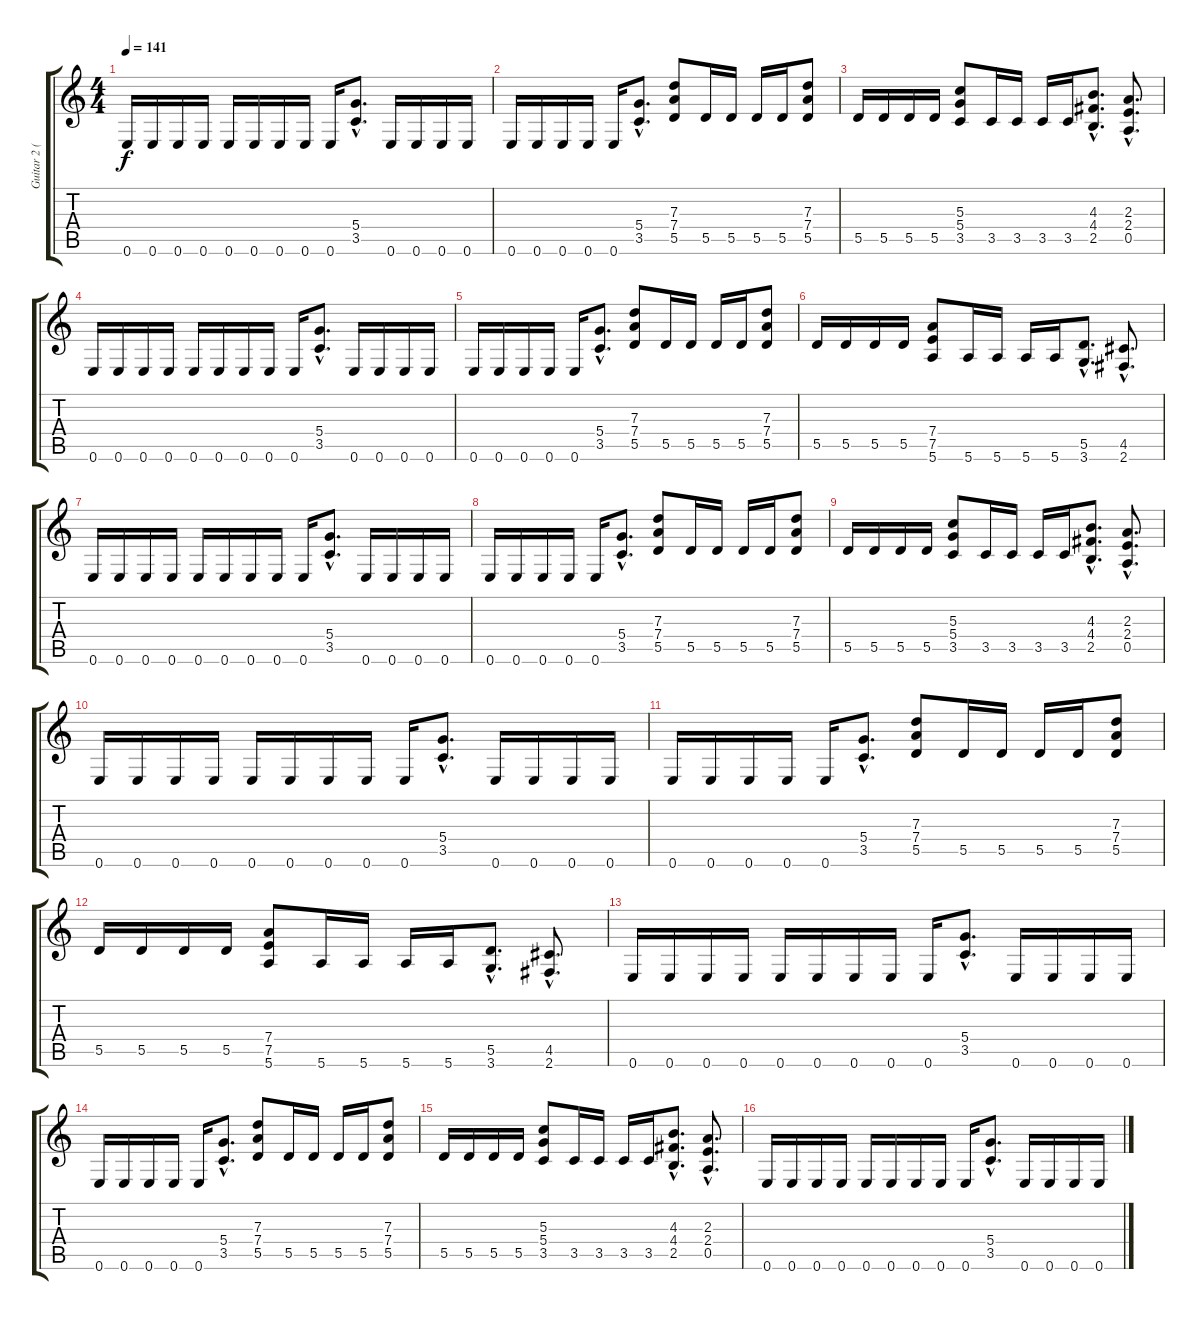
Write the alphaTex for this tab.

\track ("Guitar 2 (Rhythm)" "Guitar 2 (") {instrument distortionguitar}
\staff {score tabs}
\tuning (E4 B3 G3 D3 A2 E2) {hide}
\ts (4 4)
\tempo 141
\clef g2
\ks c
0.6.16{dy f instrument distortionguitar} 0.6.16 0.6.16 0.6.16 0.6.16 0.6.16 0.6.16 0.6.16 0.6.16 (5.4{hac} 3.5{hac}).8{d} 0.6.16 0.6.16 0.6.16 0.6.16 |
0.6.16 0.6.16 0.6.16 0.6.16 0.6.16 (5.4{hac} 3.5{hac}).8{d} (7.3 7.4 5.5).8 5.5.16 5.5.16 5.5.16 5.5.16 (7.3 7.4 5.5).8 |
5.5.16 5.5.16 5.5.16 5.5.16 (5.3 5.4 3.5).8 3.5.16 3.5.16 3.5.16 3.5.16 (4.3{hac} 4.4{hac} 2.5{hac}).8{d} (2.3{hac} 2.4{hac} 0.5{hac}).8{d} |
0.6.16 0.6.16 0.6.16 0.6.16 0.6.16 0.6.16 0.6.16 0.6.16 0.6.16 (5.4{hac} 3.5{hac}).8{d} 0.6.16 0.6.16 0.6.16 0.6.16 |
0.6.16 0.6.16 0.6.16 0.6.16 0.6.16 (5.4{hac} 3.5{hac}).8{d} (7.3 7.4 5.5).8 5.5.16 5.5.16 5.5.16 5.5.16 (7.3 7.4 5.5).8 |
5.5.16 5.5.16 5.5.16 5.5.16 (7.4 7.5 5.6).8 5.6.16 5.6.16 5.6.16 5.6.16 (5.5{hac} 3.6{hac}).8{d} (4.5{hac} 2.6{hac}).8{d} |
0.6.16 0.6.16 0.6.16 0.6.16 0.6.16 0.6.16 0.6.16 0.6.16 0.6.16 (5.4{hac} 3.5{hac}).8{d} 0.6.16 0.6.16 0.6.16 0.6.16 |
0.6.16 0.6.16 0.6.16 0.6.16 0.6.16 (5.4{hac} 3.5{hac}).8{d} (7.3 7.4 5.5).8 5.5.16 5.5.16 5.5.16 5.5.16 (7.3 7.4 5.5).8 |
5.5.16 5.5.16 5.5.16 5.5.16 (5.3 5.4 3.5).8 3.5.16 3.5.16 3.5.16 3.5.16 (4.3{hac} 4.4{hac} 2.5{hac}).8{d} (2.3{hac} 2.4{hac} 0.5{hac}).8{d} |
0.6.16 0.6.16 0.6.16 0.6.16 0.6.16 0.6.16 0.6.16 0.6.16 0.6.16 (5.4{hac} 3.5{hac}).8{d} 0.6.16 0.6.16 0.6.16 0.6.16 |
0.6.16 0.6.16 0.6.16 0.6.16 0.6.16 (5.4{hac} 3.5{hac}).8{d} (7.3 7.4 5.5).8 5.5.16 5.5.16 5.5.16 5.5.16 (7.3 7.4 5.5).8 |
5.5.16 5.5.16 5.5.16 5.5.16 (7.4 7.5 5.6).8 5.6.16 5.6.16 5.6.16 5.6.16 (5.5{hac} 3.6{hac}).8{d} (4.5{hac} 2.6{hac}).8{d} |
0.6.16 0.6.16 0.6.16 0.6.16 0.6.16 0.6.16 0.6.16 0.6.16 0.6.16 (5.4{hac} 3.5{hac}).8{d} 0.6.16 0.6.16 0.6.16 0.6.16 |
0.6.16 0.6.16 0.6.16 0.6.16 0.6.16 (5.4{hac} 3.5{hac}).8{d} (7.3 7.4 5.5).8 5.5.16 5.5.16 5.5.16 5.5.16 (7.3 7.4 5.5).8 |
5.5.16 5.5.16 5.5.16 5.5.16 (5.3 5.4 3.5).8 3.5.16 3.5.16 3.5.16 3.5.16 (4.3{hac} 4.4{hac} 2.5{hac}).8{d} (2.3{hac} 2.4{hac} 0.5{hac}).8{d} |
0.6.16 0.6.16 0.6.16 0.6.16 0.6.16 0.6.16 0.6.16 0.6.16 0.6.16 (5.4{hac} 3.5{hac}).8{d} 0.6.16 0.6.16 0.6.16 0.6.16
